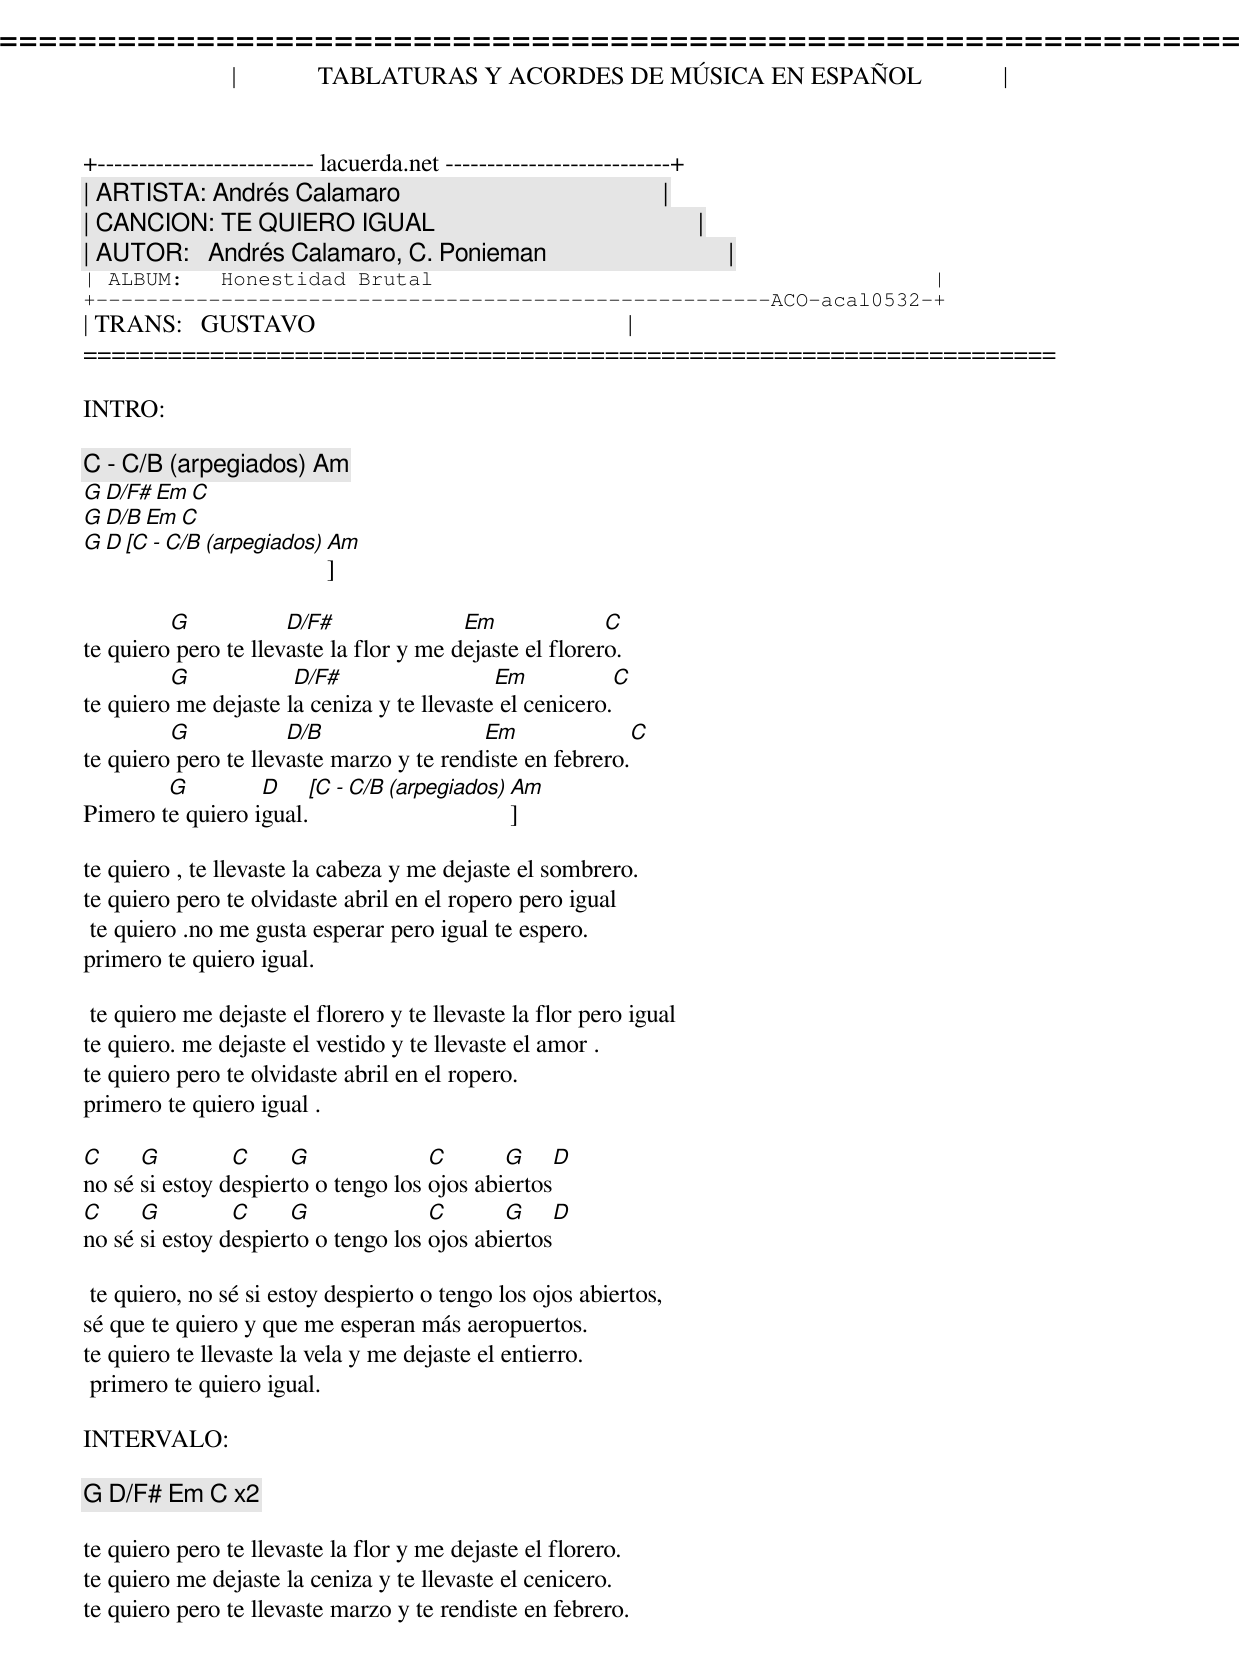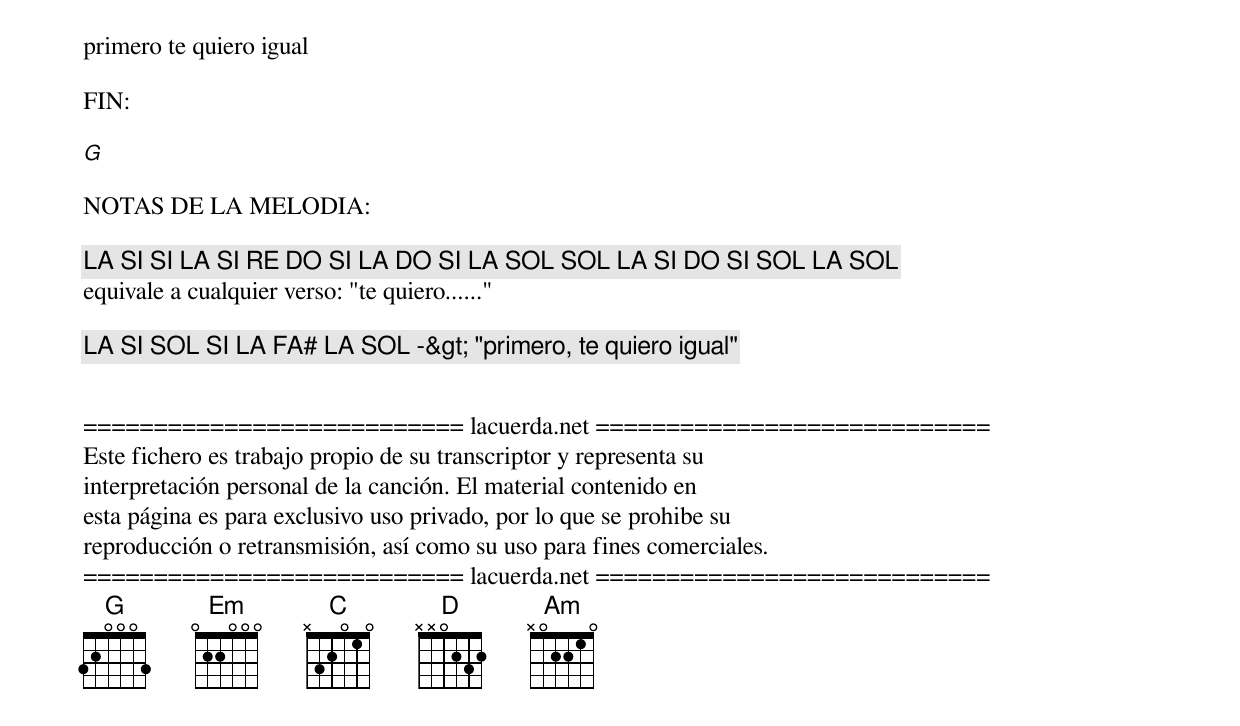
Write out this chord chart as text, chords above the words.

=====================================================================
|             TABLATURAS Y ACORDES DE MÚSICA EN ESPAÑOL             |
+-------------------------- lacuerda.net ---------------------------+
| ARTISTA: Andrés Calamaro                                          |
| CANCION: TE QUIERO IGUAL                                          |
| AUTOR:   Andrés Calamaro, C. Ponieman                             |
| ALBUM:   Honestidad Brutal                                        |
+------------------------------------------------------ACO-acal0532-+
| TRANS:   GUSTAVO                                                  |
=====================================================================

INTRO:

[C - C/B (arpegiados) Am]
G D/F# Em C
G D/B Em C
G D [C - C/B (arpegiados) Am]

         G            D/F#               Em              C
te quiero pero te llevaste la flor y me dejaste el florero.
         G            D/F#                  Em            C
te quiero me dejaste la ceniza y te llevaste el cenicero.
         G            D/B                 Em              C
te quiero pero te llevaste marzo y te rendiste en febrero.
        G         D        [C - C/B (arpegiados) Am]
Pimero te quiero igual.

te quiero , te llevaste la cabeza y me dejaste el sombrero.
te quiero pero te olvidaste abril en el ropero pero igual
 te quiero .no me gusta esperar pero igual te espero.
primero te quiero igual.

 te quiero me dejaste el florero y te llevaste la flor pero igual
te quiero. me dejaste el vestido y te llevaste el amor .
te quiero pero te olvidaste abril en el ropero.
primero te quiero igual .

C     G         C     G              C       G           D
no sé si estoy despierto o tengo los ojos abiertos
C     G         C     G              C       G           D
no sé si estoy despierto o tengo los ojos abiertos

 te quiero, no sé si estoy despierto o tengo los ojos abiertos,
sé que te quiero y que me esperan más aeropuertos.
te quiero te llevaste la vela y me dejaste el entierro.
 primero te quiero igual.

INTERVALO:

[G D/F# Em C] x2

te quiero pero te llevaste la flor y me dejaste el florero.
te quiero me dejaste la ceniza y te llevaste el cenicero.
te quiero pero te llevaste marzo y te rendiste en febrero.
primero te quiero igual

FIN:

G

NOTAS DE LA MELODIA:

[LA SI SI LA SI RE DO SI LA DO SI LA SOL SOL LA SI DO SI SOL LA SOL]
equivale a cualquier verso: "te quiero......"

[LA SI SOL SI LA FA# LA SOL] -&gt; "primero, te quiero igual"


=========================== lacuerda.net ============================
Este fichero es trabajo propio de su transcriptor y representa su
interpretación personal de la canción. El material contenido en
esta página es para exclusivo uso privado, por lo que se prohibe su
reproducción o retransmisión, así como su uso para fines comerciales.
=========================== lacuerda.net ============================
